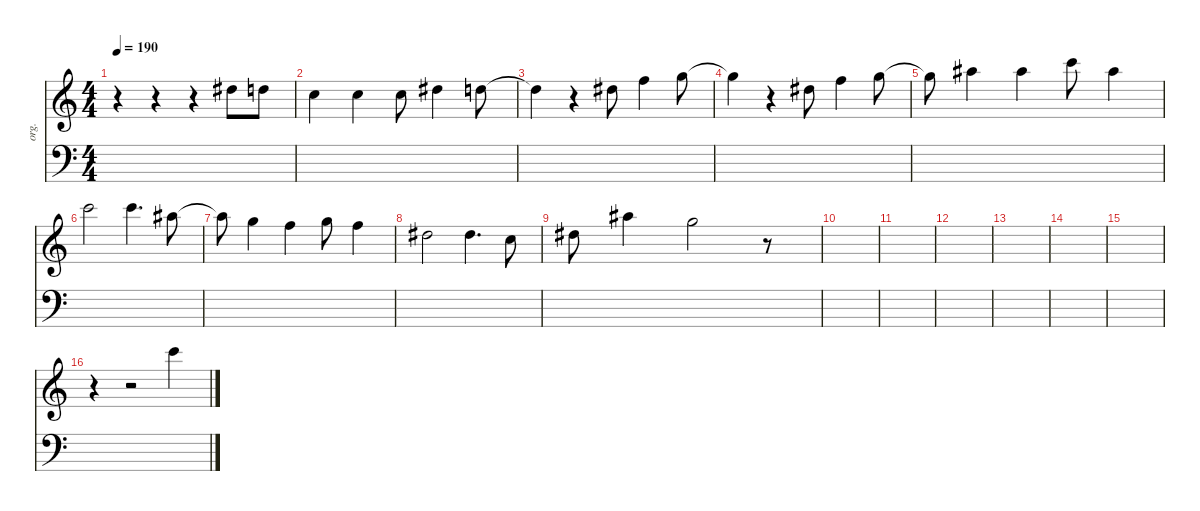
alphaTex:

\defaultSystemsLayout 4
\hideDynamics
\bracketExtendMode nobrackets
\track ("OrganOrPiano" "org.") {instrument drawbarorgan}
\staff {score}
\tuning (E4 B3 G3 D3 A2 E2)
\ts (4 4)
\tempo 190
\clef g2
\ks c
r.4{dy mf instrument drawbarorgan beam Down} r.4{beam Down} r.4{beam Down} 20.3{acc #}.8{beam Down} 10.1.8{beam Down} |
8.1.4{beam Down} 8.1.4{beam Down} 8.1.8{beam Down} 11.1{acc #}.4{beam Down} 10.1.8{beam Down} |
10.1{t}.4{beam Down} r.4{beam Down} 11.1{acc #}.8{beam Down} 13.1.4{beam Down} 15.1.8{beam Down} |
15.1{t}.4{beam Down} r.4{beam Down} 11.1{acc #}.8{beam Down} 13.1.4{beam Down} 15.1.8{beam Down} |
15.1{t}.8{beam Down} 18.1{acc #}.4{beam Down} 18.1{acc #}.4{beam Down} 20.1.8{beam Down} 18.1{acc #}.4{beam Down} |
20.1.2{beam Down} 20.1.4{d beam Down} 18.1{acc #}.8{beam Down} |
18.1{t acc #}.8{beam Down} 15.1.4{beam Down} 13.1.4{beam Down} 15.1.8{beam Down} 13.1.4{beam Down} |
11.1{acc #}.2{beam Down} 11.1{acc #}.4{d beam Down} 8.1.8{beam Down} |
11.1{acc #}.8{beam Down} 18.1{acc #}.4{beam Down} 15.1.2{beam Down} r.8{beam Down} |
|
|
|
|
|
|
r.4{beam Down} r.2{beam Down} 20.1.4{beam Down}
\staff {score}
\tuning (G2 D2 A1 E1 B0)
\clef f4
\ottava regular
\simile none
\ks c
|
|
|
|
|
|
|
|
|
|
|
|
|
|
|
